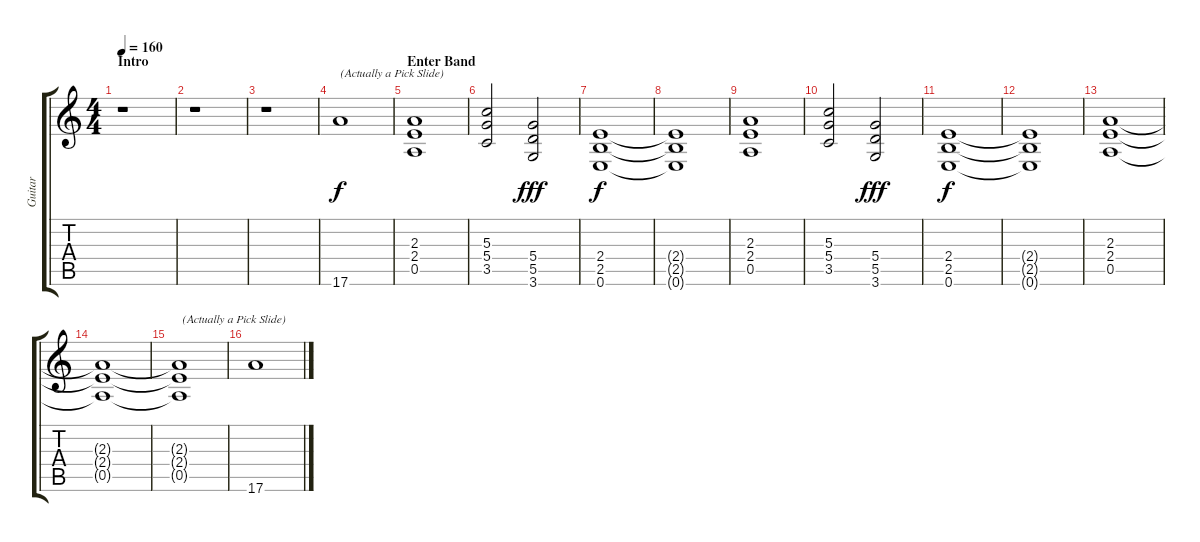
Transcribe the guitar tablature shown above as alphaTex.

\track ("Guitar" "Guitar") {instrument distortionguitar}
\staff {score tabs}
\tuning (E4 B3 G3 D3 A2 E2) {hide}
\ts (4 4)
\section ("" "Intro")
\tempo 160
\clef g2
\ks c
r.1{dy f instrument distortionguitar} |
r.1 |
r.1 |
17.6.1{txt "(Actually a Pick Slide)"} |
\section ("" "Enter Band")
(2.3 2.4 0.5).1 |
(5.3 5.4 3.5).2 (5.4 5.5 3.6).2{dy fff} |
(2.4 2.5 0.6).1{dy f} |
(2.4{t} 2.5{t} 0.6{t}).1 |
(2.3 2.4 0.5).1 |
(5.3 5.4 3.5).2 (5.4 5.5 3.6).2{dy fff} |
(2.4 2.5 0.6).1{dy f} |
(2.4{t} 2.5{t} 0.6{t}).1 |
(2.3 2.4 0.5).1 |
(2.3{t} 2.4{t} 0.5{t}).1 |
(2.3{t} 2.4{t} 0.5{t}).1{txt " (Actually a Pick Slide)"} |
17.6{ss}.1
